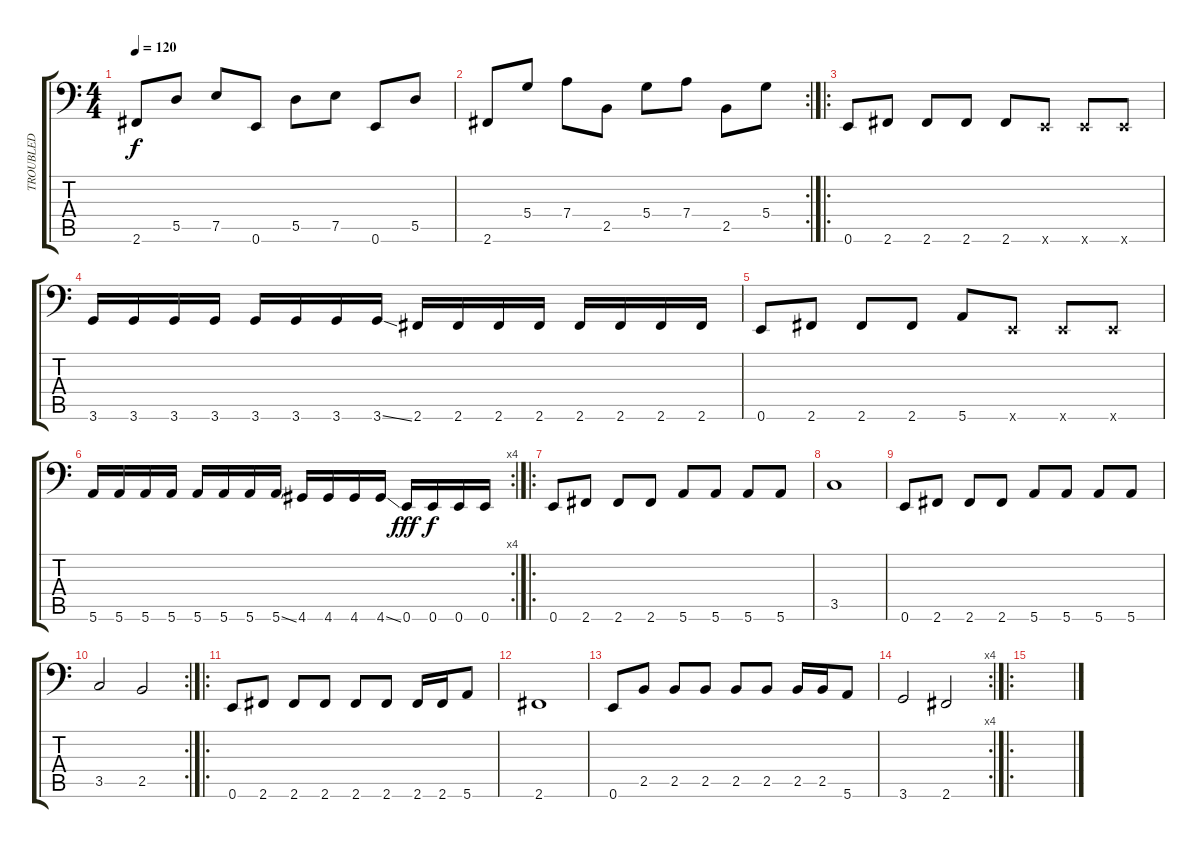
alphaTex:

\track ("TROUBLED" "TROUBLED") {instrument electricbassfinger}
\staff {score tabs}
\tuning (E3 B2 G2 D2 A1 E1) {hide}
\ts (4 4)
\tempo 120
\clef f4
\ks c
2.6.8{dy f} 5.5.8 7.5.8 0.6.8 5.5.8 7.5.8 0.6.8 5.5.8 |
\rc 2
2.6.8 5.4.8 7.4.8 2.5.8 5.4.8 7.4.8 2.5.8 5.4.8 |
\ro
0.6.8 2.6.8 2.6.8 2.6.8 2.6.8 0.6{x}.8 0.6{x}.8 0.6{x}.8 |
3.6.16 3.6.16 3.6.16 3.6.16 3.6.16 3.6.16 3.6.16 3.6{ss}.16 2.6.16 2.6.16 2.6.16 2.6.16 2.6.16 2.6.16 2.6.16 2.6.16 |
0.6.8 2.6.8 2.6.8 2.6.8 5.6.8 0.6{x}.8 0.6{x}.8 0.6{x}.8 |
\rc 4
5.6.16 5.6.16 5.6.16 5.6.16 5.6.16 5.6.16 5.6.16 5.6{ss}.16 4.6.16 4.6.16 4.6.16 4.6{ss}.16 0.6.16{dy fff} 0.6.16{dy f} 0.6.16 0.6.16 |
\ro
0.6.8 2.6.8 2.6.8 2.6.8 5.6.8 5.6.8 5.6.8 5.6.8 |
3.5.1 |
0.6.8 2.6.8 2.6.8 2.6.8 5.6.8 5.6.8 5.6.8 5.6.8 |
\rc 2
3.5.2 2.5.2 |
\ro
0.6.8 2.6.8 2.6.8 2.6.8 2.6.8 2.6.8 2.6.16 2.6.16 5.6.8 |
2.6.1 |
0.6.8 2.5.8 2.5.8 2.5.8 2.5.8 2.5.8 2.5.16 2.5.16 5.6.8 |
\rc 4
3.6.2 2.6.2 |
\ro
